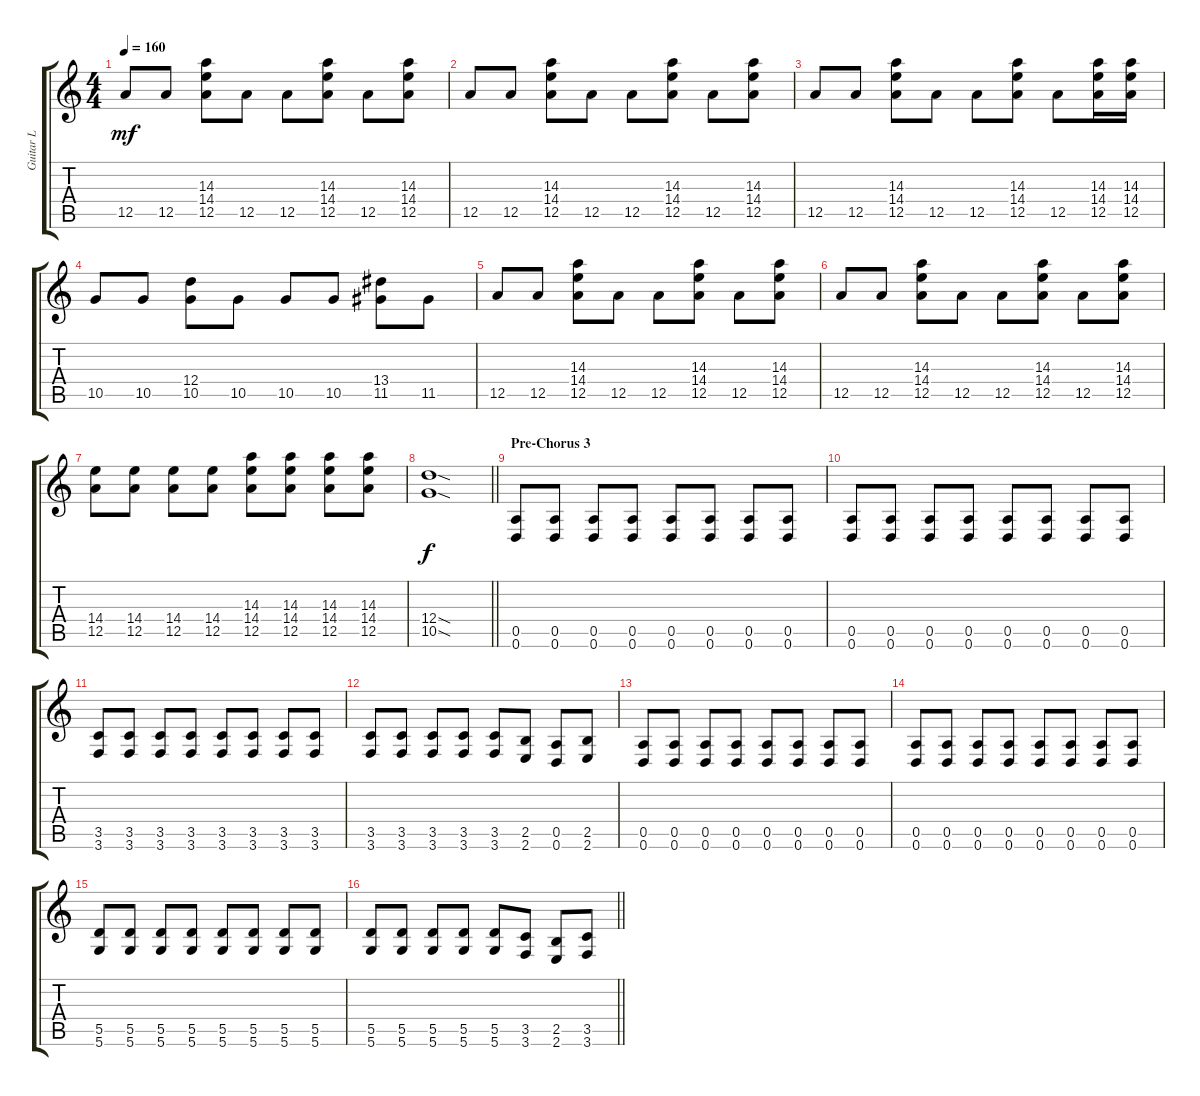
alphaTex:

\track ("Guitar L" "Guitar L") {instrument distortionguitar}
\staff {score tabs}
\tuning (E4 B3 G3 D3 A2 D2) {hide}
\ts (4 4)
\tempo 160
\clef g2
\ks c
12.5.8{dy mf} 12.5.8 (14.3 14.4 12.5).8 12.5.8 12.5.8 (14.3 14.4 12.5).8 12.5.8 (14.3 14.4 12.5).8 |
12.5.8 12.5.8 (14.3 14.4 12.5).8 12.5.8 12.5.8 (14.3 14.4 12.5).8 12.5.8 (14.3 14.4 12.5).8 |
12.5.8 12.5.8 (14.3 14.4 12.5).8 12.5.8 12.5.8 (14.3 14.4 12.5).8 12.5.8 (14.3 14.4 12.5).16 (14.3 14.4 12.5).16 |
10.5.8 10.5.8 (12.4 10.5).8 10.5.8 10.5.8 10.5.8 (13.4 11.5).8 11.5.8 |
12.5.8 12.5.8 (14.3 14.4 12.5).8 12.5.8 12.5.8 (14.3 14.4 12.5).8 12.5.8 (14.3 14.4 12.5).8 |
12.5.8 12.5.8 (14.3 14.4 12.5).8 12.5.8 12.5.8 (14.3 14.4 12.5).8 12.5.8 (14.3 14.4 12.5).8 |
(14.4 12.5).8 (14.4 12.5).8 (14.4 12.5).8 (14.4 12.5).8 (14.3 14.4 12.5).8 (14.3 14.4 12.5).8 (14.3 14.4 12.5).8 (14.3 14.4 12.5).8 |
\barLineRight lightlight
(12.4{sod} 10.5{sod}).1{dy f} |
\section ("" "Pre-Chorus 3")
(0.5 0.6).8 (0.5 0.6).8 (0.5 0.6).8 (0.5 0.6).8 (0.5 0.6).8 (0.5 0.6).8 (0.5 0.6).8 (0.5 0.6).8 |
(0.5 0.6).8 (0.5 0.6).8 (0.5 0.6).8 (0.5 0.6).8 (0.5 0.6).8 (0.5 0.6).8 (0.5 0.6).8 (0.5 0.6).8 |
(3.5 3.6).8 (3.5 3.6).8 (3.5 3.6).8 (3.5 3.6).8 (3.5 3.6).8 (3.5 3.6).8 (3.5 3.6).8 (3.5 3.6).8 |
(3.5 3.6).8 (3.5 3.6).8 (3.5 3.6).8 (3.5 3.6).8 (3.5 3.6).8 (2.5 2.6).8 (0.5 0.6).8 (2.5 2.6).8 |
(0.5 0.6).8 (0.5 0.6).8 (0.5 0.6).8 (0.5 0.6).8 (0.5 0.6).8 (0.5 0.6).8 (0.5 0.6).8 (0.5 0.6).8 |
(0.5 0.6).8 (0.5 0.6).8 (0.5 0.6).8 (0.5 0.6).8 (0.5 0.6).8 (0.5 0.6).8 (0.5 0.6).8 (0.5 0.6).8 |
(5.5 5.6).8 (5.5 5.6).8 (5.5 5.6).8 (5.5 5.6).8 (5.5 5.6).8 (5.5 5.6).8 (5.5 5.6).8 (5.5 5.6).8 |
\barLineRight lightlight
(5.5 5.6).8 (5.5 5.6).8 (5.5 5.6).8 (5.5 5.6).8 (5.5 5.6).8 (3.5 3.6).8 (2.5 2.6).8 (3.5 3.6).8
